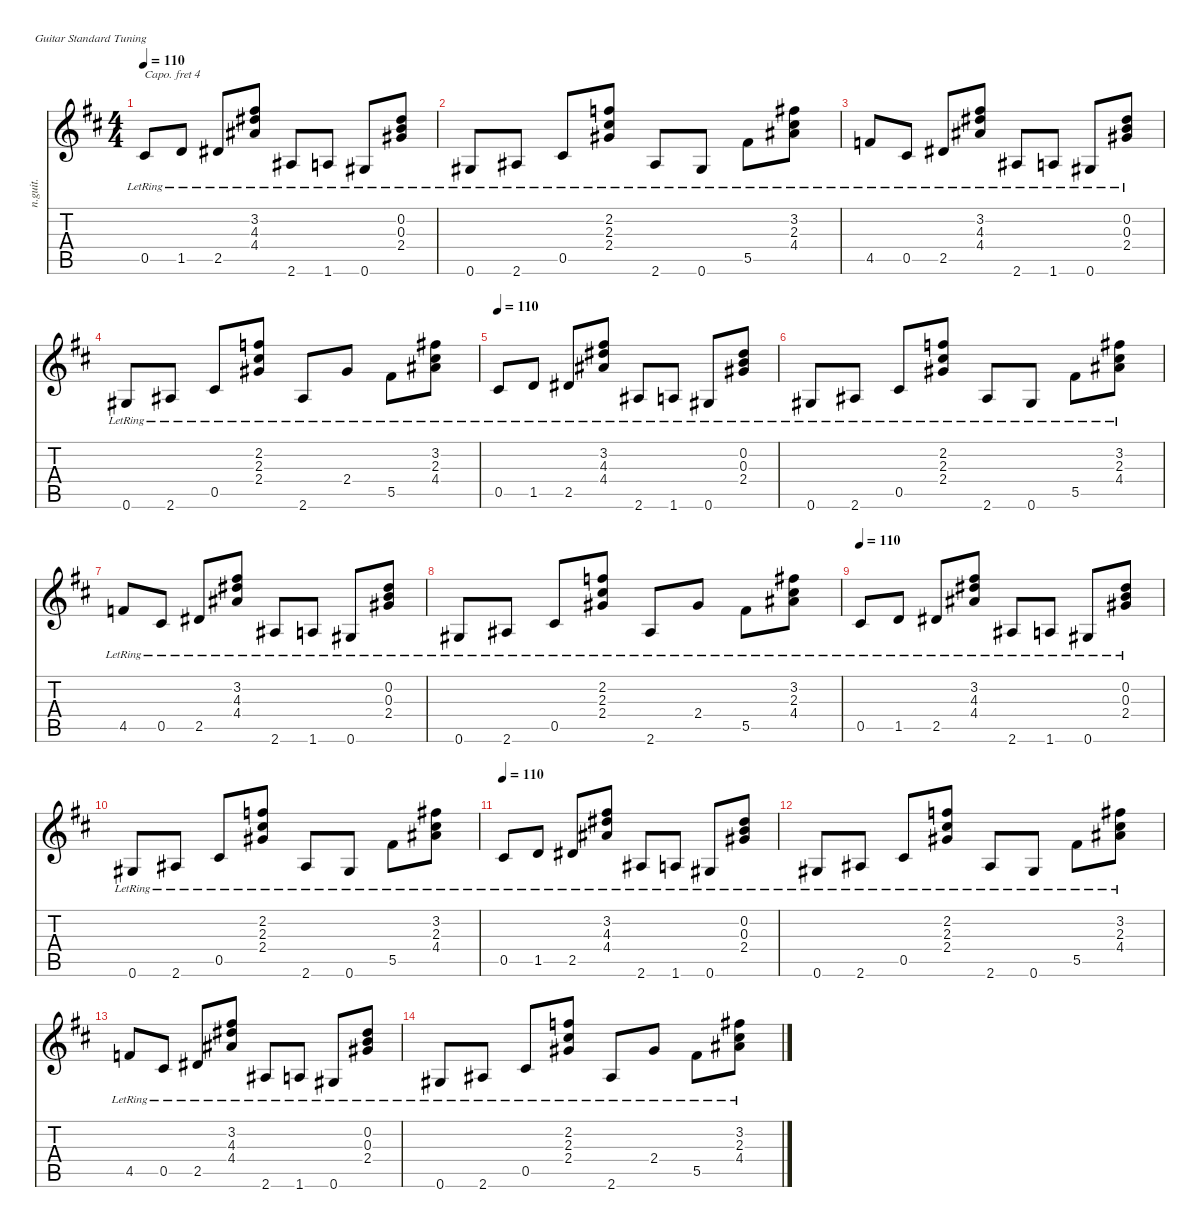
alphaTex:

\defaultSystemsLayout 4
\hideDynamics
\bracketExtendMode nobrackets
\track ("Track 2" "n.guit.") {instrument acousticguitarnylon}
\staff {score tabs}
\capo 4
\tuning (E4 B3 G3 D3 A2 E2)
\ts (4 4)
\tempo 110
\clef g2
\ks d
0.5{lr acc #}.8{dy f beam Up} 1.5{lr acc forcenatural}.8{beam Up} 2.5{lr acc #}.8{beam Up} (3.2{lr acc #} 4.3{lr acc #} 4.4{lr acc #}).8{beam Up} 2.6{lr acc #}.8{beam Up} 1.6{lr acc forcenatural}.8{beam Up} 0.6{lr acc #}.8{beam Up} (0.2{lr acc #} 0.3{lr acc forcenatural} 2.4{lr acc #}).8{beam Up} |
0.6{lr acc #}.8{beam Up} 2.6{lr acc #}.8{beam Up} 0.5{lr acc #}.8{beam Up} (2.2{lr acc forcenatural} 2.3{lr acc #} 2.4{lr acc #}).8{beam Up} 2.6{lr acc #}.8{beam Up} 0.6{lr acc #}.8{beam Up} 5.5{lr acc #}.8{beam Down} (3.2{lr acc #} 2.3{lr acc #} 4.4{lr acc #}).8{beam Down} |
4.5{lr acc forcenatural}.8{beam Up} 0.5{lr acc #}.8{beam Up} 2.5{lr acc #}.8{beam Up} (3.2{lr acc #} 4.3{lr acc #} 4.4{lr acc #}).8{beam Up} 2.6{lr acc #}.8{beam Up} 1.6{lr acc forcenatural}.8{beam Up} 0.6{lr acc #}.8{beam Up} (0.2{lr acc #} 0.3{lr acc forcenatural} 2.4{lr acc #}).8{beam Up} |
0.6{lr acc #}.8{beam Up} 2.6{lr acc #}.8{beam Up} 0.5{lr acc #}.8{beam Up} (2.2{lr acc forcenatural} 2.3{lr acc #} 2.4{lr acc #}).8{beam Up} 2.6{lr acc #}.8{beam Up} 2.4{lr acc #}.8{beam Up} 5.5{lr acc #}.8{beam Down} (3.2{lr acc #} 2.3{lr acc #} 4.4{lr acc #}).8{beam Down} |
\tempo 110
0.5{lr acc #}.8{beam Up} 1.5{lr acc forcenatural}.8{beam Up} 2.5{lr acc #}.8{beam Up} (3.2{lr acc #} 4.3{lr acc #} 4.4{lr acc #}).8{beam Up} 2.6{lr acc #}.8{beam Up} 1.6{lr acc forcenatural}.8{beam Up} 0.6{lr acc #}.8{beam Up} (0.2{lr acc #} 0.3{lr acc forcenatural} 2.4{lr acc #}).8{beam Up} |
0.6{lr acc #}.8{beam Up} 2.6{lr acc #}.8{beam Up} 0.5{lr acc #}.8{beam Up} (2.2{lr acc forcenatural} 2.3{lr acc #} 2.4{lr acc #}).8{beam Up} 2.6{lr acc #}.8{beam Up} 0.6{lr acc #}.8{beam Up} 5.5{lr acc #}.8{beam Down} (3.2{lr acc #} 2.3{lr acc #} 4.4{lr acc #}).8{beam Down} |
4.5{lr acc forcenatural}.8{beam Up} 0.5{lr acc #}.8{beam Up} 2.5{lr acc #}.8{beam Up} (3.2{lr acc #} 4.3{lr acc #} 4.4{lr acc #}).8{beam Up} 2.6{lr acc #}.8{beam Up} 1.6{lr acc forcenatural}.8{beam Up} 0.6{lr acc #}.8{beam Up} (0.2{lr acc #} 0.3{lr acc forcenatural} 2.4{lr acc #}).8{beam Up} |
0.6{lr acc #}.8{beam Up} 2.6{lr acc #}.8{beam Up} 0.5{lr acc #}.8{beam Up} (2.2{lr acc forcenatural} 2.3{lr acc #} 2.4{lr acc #}).8{beam Up} 2.6{lr acc #}.8{beam Up} 2.4{lr acc #}.8{beam Up} 5.5{lr acc #}.8{beam Down} (3.2{lr acc #} 2.3{lr acc #} 4.4{lr acc #}).8{beam Down} |
\tempo 110
0.5{lr acc #}.8{beam Up} 1.5{lr acc forcenatural}.8{beam Up} 2.5{lr acc #}.8{beam Up} (3.2{lr acc #} 4.3{lr acc #} 4.4{lr acc #}).8{beam Up} 2.6{lr acc #}.8{beam Up} 1.6{lr acc forcenatural}.8{beam Up} 0.6{lr acc #}.8{beam Up} (0.2{lr acc #} 0.3{lr acc forcenatural} 2.4{lr acc #}).8{beam Up} |
0.6{lr acc #}.8{beam Up} 2.6{lr acc #}.8{beam Up} 0.5{lr acc #}.8{beam Up} (2.2{lr acc forcenatural} 2.3{lr acc #} 2.4{lr acc #}).8{beam Up} 2.6{lr acc #}.8{beam Up} 0.6{lr acc #}.8{beam Up} 5.5{lr acc #}.8{beam Down} (3.2{lr acc #} 2.3{lr acc #} 4.4{lr acc #}).8{beam Down} |
\tempo 110
0.5{lr acc #}.8{beam Up} 1.5{lr acc forcenatural}.8{beam Up} 2.5{lr acc #}.8{beam Up} (3.2{lr acc #} 4.3{lr acc #} 4.4{lr acc #}).8{beam Up} 2.6{lr acc #}.8{beam Up} 1.6{lr acc forcenatural}.8{beam Up} 0.6{lr acc #}.8{beam Up} (0.2{lr acc #} 0.3{lr acc forcenatural} 2.4{lr acc #}).8{beam Up} |
0.6{lr acc #}.8{beam Up} 2.6{lr acc #}.8{beam Up} 0.5{lr acc #}.8{beam Up} (2.2{lr acc forcenatural} 2.3{lr acc #} 2.4{lr acc #}).8{beam Up} 2.6{lr acc #}.8{beam Up} 0.6{lr acc #}.8{beam Up} 5.5{lr acc #}.8{beam Down} (3.2{lr acc #} 2.3{lr acc #} 4.4{lr acc #}).8{beam Down} |
4.5{lr acc forcenatural}.8{beam Up} 0.5{lr acc #}.8{beam Up} 2.5{lr acc #}.8{beam Up} (3.2{lr acc #} 4.3{lr acc #} 4.4{lr acc #}).8{beam Up} 2.6{lr acc #}.8{beam Up} 1.6{lr acc forcenatural}.8{beam Up} 0.6{lr acc #}.8{beam Up} (0.2{lr acc #} 0.3{lr acc forcenatural} 2.4{lr acc #}).8{beam Up} |
0.6{lr acc #}.8{beam Up} 2.6{lr acc #}.8{beam Up} 0.5{lr acc #}.8{beam Up} (2.2{lr acc forcenatural} 2.3{lr acc #} 2.4{lr acc #}).8{beam Up} 2.6{lr acc #}.8{beam Up} 2.4{lr acc #}.8{beam Up} 5.5{lr acc #}.8{beam Down} (3.2{lr acc #} 2.3{lr acc #} 4.4{lr acc #}).8{beam Down}
